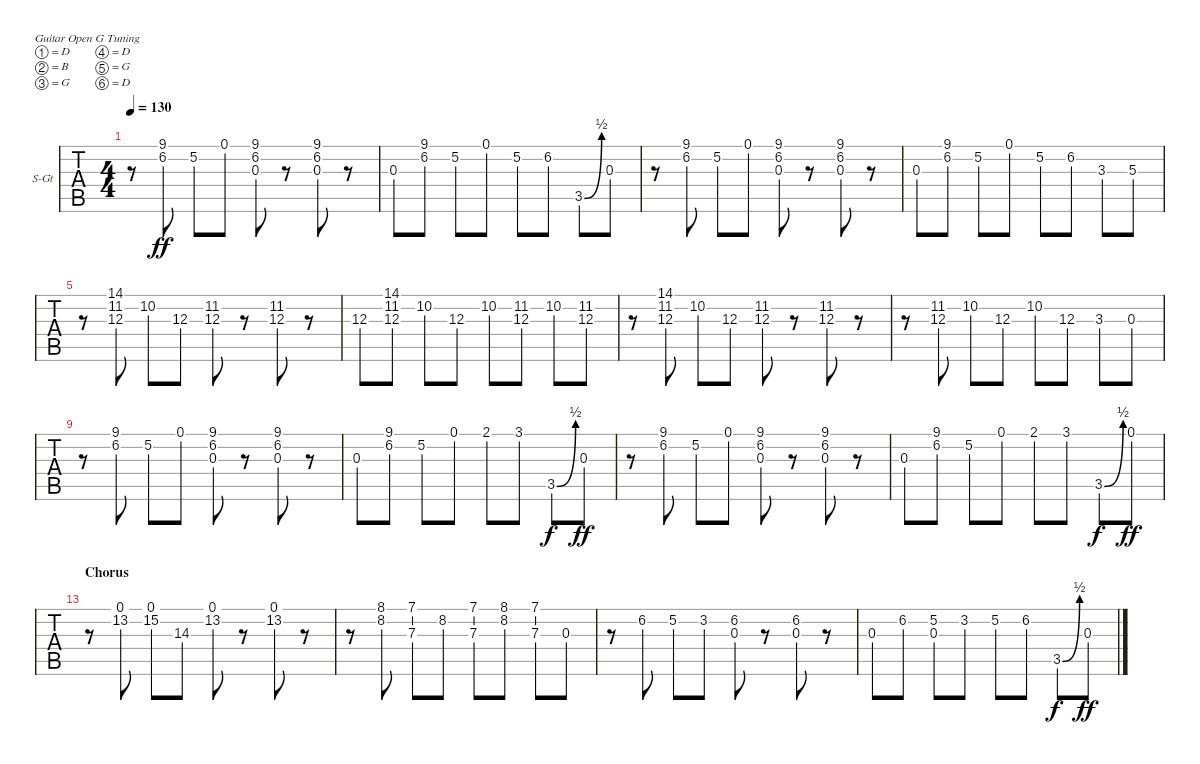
\bracketExtendMode nobrackets
\firstSystemTrackNameOrientation horizontal
\otherSystemsTrackNameOrientation horizontal
\defaultBarNumberDisplay FirstOfSystem
\track ("Steel Guitar" "S-Gt") {instrument acousticguitarsteel}
\staff {tabs}
\tuning (D4 B3 G3 D3 G2 D2)
\ts (4 4)
\scale
0.28
\tempo 130
\accidentals auto
\clef g2
\ottava regular
\simile none
\scale
0.333333
\ks c
r.8{dy ff} (9.1 6.2).8 5.2.8 0.1.8 (9.1 6.2 0.3).8 r.8 (9.1 6.2 0.3).8 r.8 |
\scale
0.275862
\scale
0.333333 0.3.8 (9.1 6.2).8 5.2.8 0.1.8 5.2.8 6.2.8 3.5{be (bend 0 0 59.4 2)}.8 0.3.8 |
\scale
0.433498
\scale
0.333333 r.8 (9.1 6.2).8 5.2.8 0.1.8 (9.1 6.2 0.3).8 r.8 (9.1 6.2 0.3).8 r.8 |
\scale
0.29064
\scale
0.333333 0.3.8 (9.1 6.2).8 5.2.8 0.1.8 5.2.8 6.2.8 3.3.8 5.3.8 |
\scale
0.333333
\scale
0.333333 r.8 (14.1 11.2 12.3).8 10.2.8 12.3.8 (11.2 12.3).8 r.8 (11.2 12.3).8 r.8 |
\scale
0.333333
\scale
0.333333 12.3.8 (14.1 11.2 12.3).8 10.2.8 12.3.8 10.2.8 (11.2 12.3).8 10.2.8 (11.2 12.3).8 |
\scale
0.333333
\scale
0.333333 r.8 (14.1 11.2 12.3).8 10.2.8 12.3.8 (11.2 12.3).8 r.8 (11.2 12.3).8 r.8 |
\scale
0.44
\scale
0.333333 r.8 (11.2 12.3).8 10.2.8 12.3.8 10.2.8 12.3.8 3.3.8 0.3.8 |
\scale
0.28
\scale
0.333333 r.8 (9.1 6.2).8 5.2.8 0.1.8 (9.1 6.2 0.3).8 r.8 (9.1 6.2 0.3).8 r.8 |
\scale
0.28
\scale
0.333333 0.3.8 (9.1 6.2).8 5.2.8 0.1.8 2.1.8 3.1.8 3.5{be (bend 0 0 60 2)}.8{dy f} 0.3.8{dy ff} |
\scale
0.44
\scale
0.333333 r.8 (9.1 6.2).8 5.2.8 0.1.8 (9.1 6.2 0.3).8 r.8 (9.1 6.2 0.3).8 r.8 |
\scale
0.28
\scale
0.333333 0.3.8 (9.1 6.2).8 5.2.8 0.1.8 2.1.8 3.1.8 3.5{be (bend 0 0 60 2) hac}.8{dy f} 0.1.8{dy ff} |
\section ("" "Chorus")
\scale
0.28 r.8 (0.1 13.2).8 (0.1 15.2).8 14.3.8 (0.1 13.2).8 r.8 (0.1 13.2).8 r.8 |
\scale
0.363636 r.8 (8.1 8.2).8 (7.1 7.3).8 8.2.8 (7.1 7.3).8 (8.1 8.2).8 (7.1 7.3).8 0.3.8 |
\scale
0.318182 r.8 6.2.8 5.2.8 3.2.8 (6.2 0.3).8 r.8 (6.2 0.3).8 r.8 |
\scale
0.318182 0.3.8 6.2.8 (5.2 0.3).8 3.2.8 5.2.8 6.2.8 3.5{be (bend 0 0 60 2)}.8{dy f} 0.3.8{dy ff}
